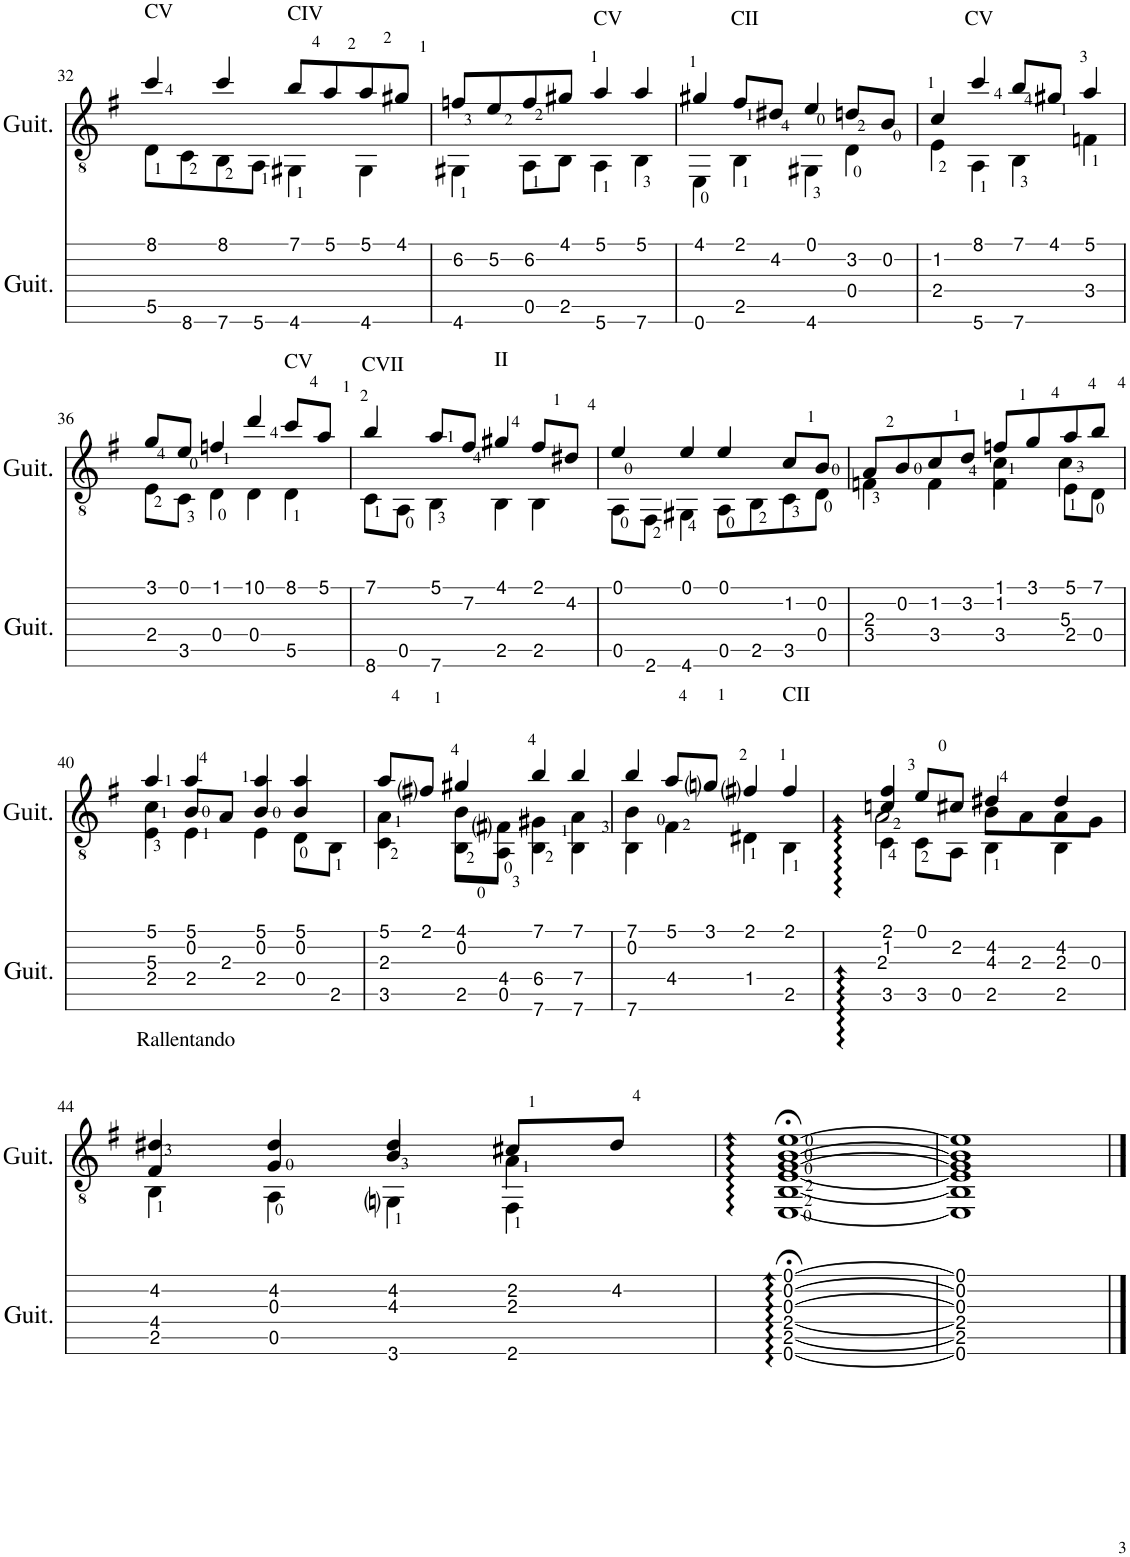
**kern	**kern
*part2	*part1
*staff2	*staff1
*I"Classical Guitar [Tablature]	*I"Guitar
*I'Guit.	*I'Guit.
!!LO:PB:g=z
*	*clefGv2
*k[f#]	*k[f#]
*M4/4	*M4/4
=32	=32
*^	*^
!	!	!LO:TX:a:t=CV	!
8DL	4cc	8D\L	4cc/
8CJ	.	8C\	.
8BBL	4cc	8BB\	4cc/
8AAJ	.	8AA\J	.
!	!	!LO:TX:a:t=CIV	!
4GG#X	8bL	4GG#X\	8b/L
.	8aJ	.	8a/
4GG#	8aL	4GG#\	8a/
.	8g#XJ	.	8g#X/J
=33	=33	=33	=33
4GG#X	8fL	4GG#X\	8fn/L
.	8eJ	.	8e/
8AAL	8fL	8AA\L	8f/
8BBJ	8g#XJ	8BB\J	8g#X/J
!	!	!LO:TX:a:t=CV	!
4AA	4a	4AA\	4a/
4BB	4a	4BB\	4a/
=34	=34	=34	=34
4EE	4g#X	4EE\	4g#X/
!	!	!LO:TX:a:t=CII	!
4BB	8f#L	4BB\	8f#/L
.	8d#XJ	.	8d#X/J
4GG#X	4e	4GG#X\	4e/
4D	8dnL	4D\	8dn/L
.	8BJ	.	8B/J
=35	=35	=35	=35
4E	4c	4E\	4c/
!	!	!LO:TX:a:t=CV	!
4AA	4cc	4AA\	4cc/
4BB	8bL	4BB\	8b/L
.	8g#XJ	.	8g#X/J
4Fn	4a	4Fn\	4a/
!!LO:LB:g=z	!!
=36	=36	=36	=36
8EL	8gL	8E\L	8g/L
8CJ	8eJ	8C\J	8e/J
4D	4fn	4D\	4fn/
4D	4dd	4D\	4dd/
!	!	!LO:TX:a:t=CV	!
4D	8ccL	4D\	8cc/L
.	8aJ	.	8a/J
=37	=37	=37	=37
!	!	!LO:TX:a:t=CVII	!
8CL	4b	8C\L	4b/
8AAJ	.	8AA\J	.
8BB	8aL	4BB\	8a/L
8r	8f#J	.	8f#/J
!	!	!LO:TX:a:t=II	!
4BB	4g#X	4BB\	4g#X/
4BB	8f#L	4BB\	8f#/L
.	8d#XJ	.	8d#X/J
=38	=38	=38	=38
8AAL	4e	8AA\L	4e/
8FF#J	.	8FF#\J	.
4GG#X	4e	4GG#X\	4e/
8AAL	4e	8AA\L	4e/
8BBJ	.	8BB\	.
8CL	8cL	8C\	8c/L
8DJ	8BJ	8D\J	8B/J
=39	=39	=39	=39
*	*^	*	*^
4Fn	8AL	2ryy	4Fn\	8A/L	2ryy
.	8BJ	.	.	8B/	.
4F	8cL	.	4F\	8c/	.
.	8dJ	.	.	8d/J	.
4F	4c	8fnL	4F\	4c\	8fn/L
.	.	8gJ	.	.	8g/
8EL	4c	8aL	8E\L	4c\	8a/
8DJ	.	8bJ	8D\J	.	8b/J
!!LO:LB:g=z	!!	!!
=40	=40	=40	=40	=40	=40
4E	4c	4a	4E\	4c\	4a/
4E	8BL	4a	4E\	8B/L	4a/
.	8AJ	.	.	8A/J	.
4E	4B	4a	4E\	4B/	4a/
8DL	4B	4a	8D\L	4B/	4a/
8BBJ	.	.	8BB\J	.	.
=41	=41	=41	=41	=41	=41
4C	4A	8aL	4C\	4A\	8a/L
.	.	8f#iJ	.	.	8f#i/J
8BBL	8BL	4g#X	8BB\L	8B\L	4g#X/
8AAJ	8F#iJ	.	8AA\J	8F#i\J	.
4r	4BB 4G#	4b	4BB\	4G#X\	4b/
4BB 4A	4r	4b	4BB\	4A\	4b/
=42	=42	=42	=42	=42	=42
4BB	4B	4b	4BB\	4B\	4b/
4F#	2.ryy	8aL	4F#\	2.ryy	8a/L
.	.	8gniJ	.	.	8gni/J
4D#X	.	4f#i	4D#X\	.	4f#i/
!	!	!	!LO:TX:a:t=CII	!	!
4BB	.	4f#	4BB\	.	4f#/
=43	=43	=43	=43	=43	=43
4C::	2A	4cn 4f#	4C::\	2A\	4cn/ 4f#/
8CL	.	8eL	8C\L	.	8e/L
8AAJ	.	8c#XJ	8AA\J	.	8c#X/J
4BB	8BL	4d#X	4BB\	8B\L	4d#X/
.	8AJ	.	.	8A\	.
4BB	8AL	4d#	4BB\	8A\	4d#/
.	8GJ	.	.	8G\J	.
!!LO:LB:g=z	!!	!!
=44	=44	=44	=44	=44	=44
!	!	!	!LO:TX:a:t=Rallentando	!	!
4BB	4F#	4d#X	4BB\	4F#/	4d#X/
4AA	4G	4d#	4AA\	4G/	4d#/
4GGni	4B	4d#	4GGni\	4B/	4d#/
4FF#	4A	8c#XL	4FF#\	4A\	8c#X/L
.	.	8d#J	.	.	8d#/J
*v	*v	*v	*	*	*
*	*v	*v	*v
=45	=45
[1EE::;< [1BB::;< [1E::;< [1G::;< [1B::;< [1e::;<	[1EE::;< [1BB::;< [1E::;< [1G::;< [1B::;< [1e::;<
=46	=46
1EE] 1BB] 1E] 1G] 1B] 1e]	1EE] 1BB] 1E] 1G] 1B] 1e]
==	==
*-	*-
